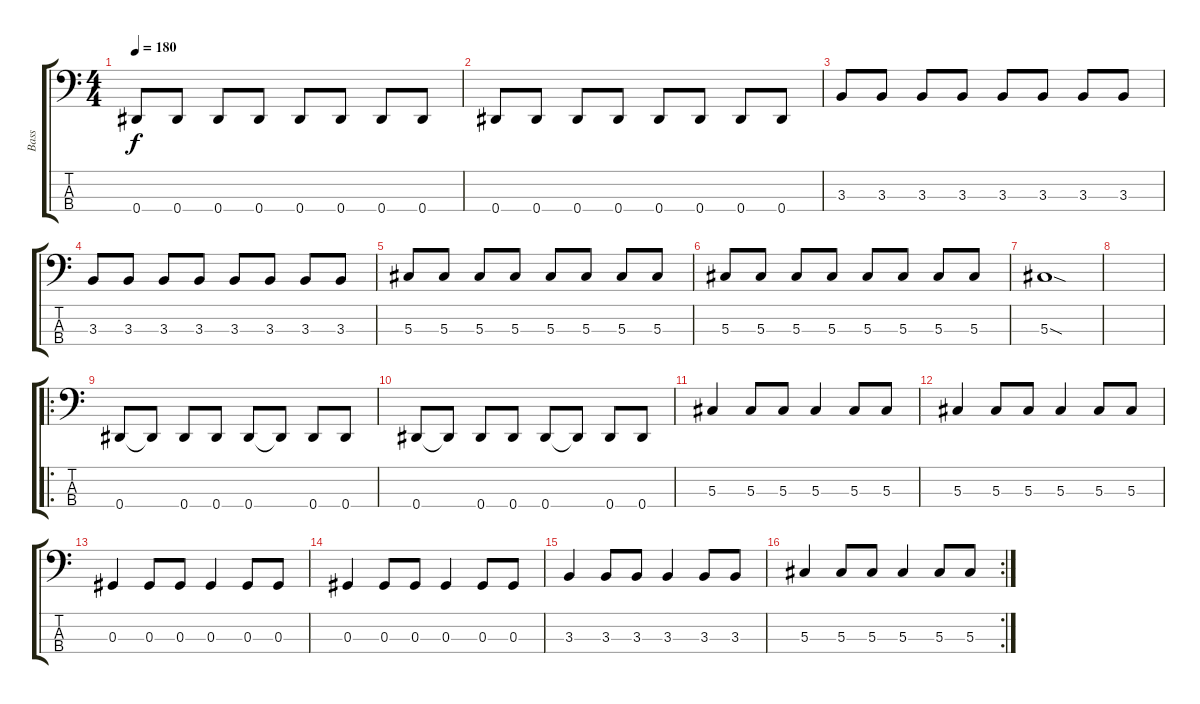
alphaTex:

\track ("Bass" "Bass") {instrument electricbassfinger}
\staff {score tabs}
\tuning (Gb2 Db2 Ab1 Eb1) {hide}
\ts (4 4)
\tempo 180
\clef f4
\ks c
0.4.8{dy f} 0.4.8 0.4.8 0.4.8 0.4.8 0.4.8 0.4.8 0.4.8 |
0.4.8 0.4.8 0.4.8 0.4.8 0.4.8 0.4.8 0.4.8 0.4.8 |
3.3.8 3.3.8 3.3.8 3.3.8 3.3.8 3.3.8 3.3.8 3.3.8 |
3.3.8 3.3.8 3.3.8 3.3.8 3.3.8 3.3.8 3.3.8 3.3.8 |
5.3.8 5.3.8 5.3.8 5.3.8 5.3.8 5.3.8 5.3.8 5.3.8 |
5.3.8 5.3.8 5.3.8 5.3.8 5.3.8 5.3.8 5.3.8 5.3.8 |
5.3{sod}.1 |
|
\ro
0.4.8 0.4{t}.8 0.4.8 0.4.8 0.4.8 0.4{t}.8 0.4.8 0.4.8 |
0.4.8 0.4{t}.8 0.4.8 0.4.8 0.4.8 0.4{t}.8 0.4.8 0.4.8 |
5.3.4 5.3.8 5.3.8 5.3.4 5.3.8 5.3.8 |
5.3.4 5.3.8 5.3.8 5.3.4 5.3.8 5.3.8 |
0.3.4 0.3.8 0.3.8 0.3.4 0.3.8 0.3.8 |
0.3.4 0.3.8 0.3.8 0.3.4 0.3.8 0.3.8 |
3.3.4 3.3.8 3.3.8 3.3.4 3.3.8 3.3.8 |
\rc 2
5.3.4 5.3.8 5.3.8 5.3.4 5.3.8 5.3.8
